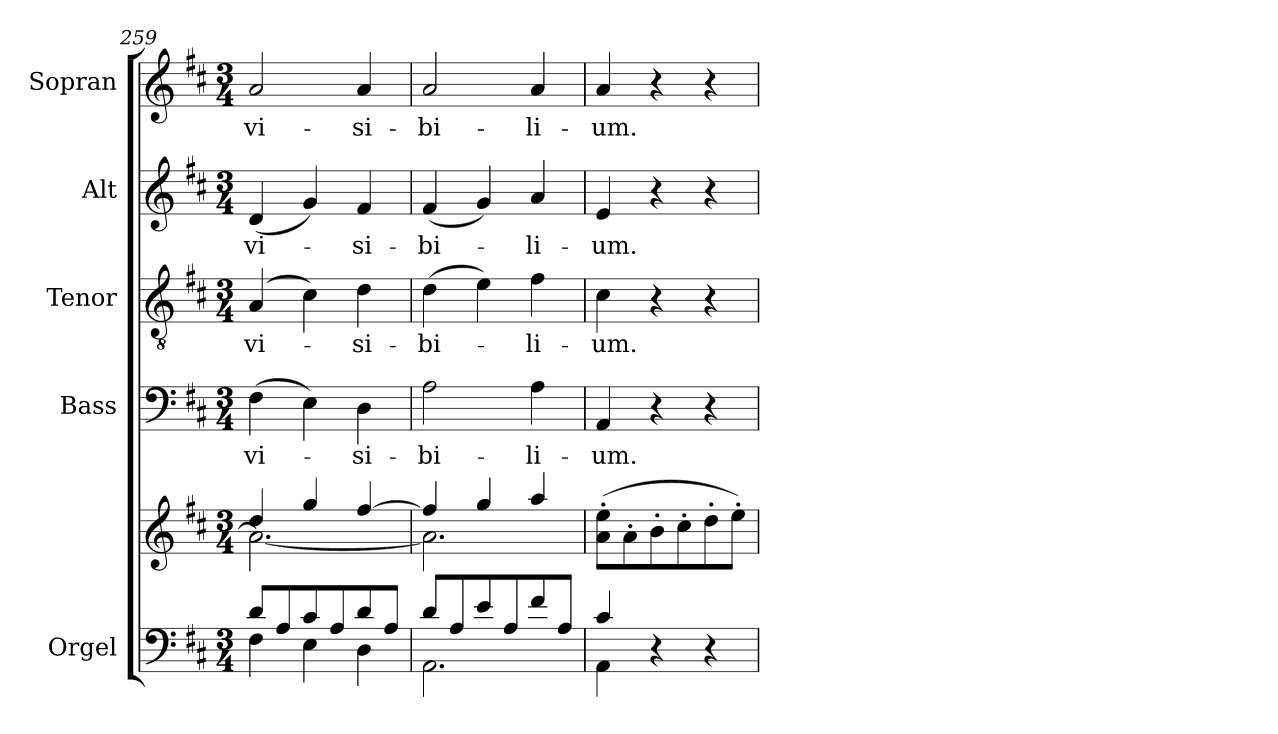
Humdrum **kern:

**kern	**kern	**kern	**text	**kern	**text	**kern	**text	**kern	**text
*part5	*part5	*part4	*part4	*part3	*part3	*part2	*part2	*part1	*part1
*staff6	*staff5	*staff4	*staff4	*staff3	*staff3	*staff2	*staff2	*staff1	*staff1
*I"Orgel	*	*I"Bass	*	*I"Tenor	*	*I"Alt	*	*I"Sopran	*
*I'Org.	*	*I'B	*	*I'T	*	*I'A	*	*I'S	*
*clefF4	*clefG2	*clefF4	*	*clefGv2	*	*clefG2	*	*clefG2	*
*k[f#c#]	*k[f#c#]	*k[f#c#]	*	*k[f#c#]	*	*k[f#c#]	*	*k[f#c#]	*
*D:	*D:	*D:	*	*D:	*	*D:	*	*D:	*
*M3/4	*M3/4	*M3/4	*	*M3/4	*	*M3/4	*	*M3/4	*
=259	=259	=259	=259	=259	=259	=259	=259	=259	=259
*^	*^	*	*	*	*	*	*	*	*
!	!	!	!	!	!LO:LY:b	!	!LO:LY:b	!	!LO:LY:b	!	!LO:LY:b
8d/L	4F#\	4dd/	2.a\_	(>4F#\	-vi-	(4A/	-vi-	(<4d/	-vi-	2a/	-vi-
8A/	.	.	.	.	.	.	.	.	.	.	.
8c#/	4E\	4gg/	.	4E\)	.	4c#\)	.	4g/)	.	.	.
8A/	.	.	.	.	.	.	.	.	.	.	.
!	!	!	!	!	!LO:LY:b	!	!LO:LY:b	!	!LO:LY:b	!	!LO:LY:b
8d/	4D\	[>4ff#/	.	4D\	-si-	4d\	-si-	4f#/	-si-	4a/	-si-
8A/J	.	.	.	.	.	.	.	.	.	.	.
=260	=260	=260	=260	=260	=260	=260	=260	=260	=260	=260	=260
!	!	!	!	!	!LO:LY:b	!	!LO:LY:b	!	!LO:LY:b	!	!LO:LY:b
8d/L	2.AA\	4ff#/]	2.a\]	2A\	-bi-	(>4d\	-bi-	(<4f#/	-bi-	2a/	-bi-
8A/	.	.	.	.	.	.	.	.	.	.	.
8e/	.	4gg/	.	.	.	4e\)	.	4g/)	.	.	.
8A/	.	.	.	.	.	.	.	.	.	.	.
!	!	!	!	!	!LO:LY:b	!	!LO:LY:b	!	!LO:LY:b	!	!LO:LY:b
8f#/	.	4aa/	.	4A\	-li-	4f#\	-li-	4a/	-li-	4a/	-li-
8A/J	.	.	.	.	.	.	.	.	.	.	.
*	*	*v	*v	*	*	*	*	*	*	*	*
=261	=261	=261	=261	=261	=261	=261	=261	=261	=261	=261
!	!	!	!	!LO:LY:b	!	!LO:LY:b	!	!LO:LY:b	!	!LO:LY:b
4c#/	4AA\	(>8a\'> 8ee\'>L	4AA/	-um.	4c#\	-um.	4e/	-um.	4a/	-um.
.	.	8a'>\	.	.	.	.	.	.	.	.
4r	2ryy	8b'>\	4r	.	4r	.	4r	.	4r	.
.	.	8cc#'>\	.	.	.	.	.	.	.	.
4r	.	8dd'>\	4r	.	4r	.	4r	.	4r	.
.	.	8ee'>\J)	.	.	.	.	.	.	.	.
*v	*v	*	*	*	*	*	*	*	*	*
=	=	=	=	=	=	=	=	=	=
*-	*-	*-	*-	*-	*-	*-	*-	*-	*-
